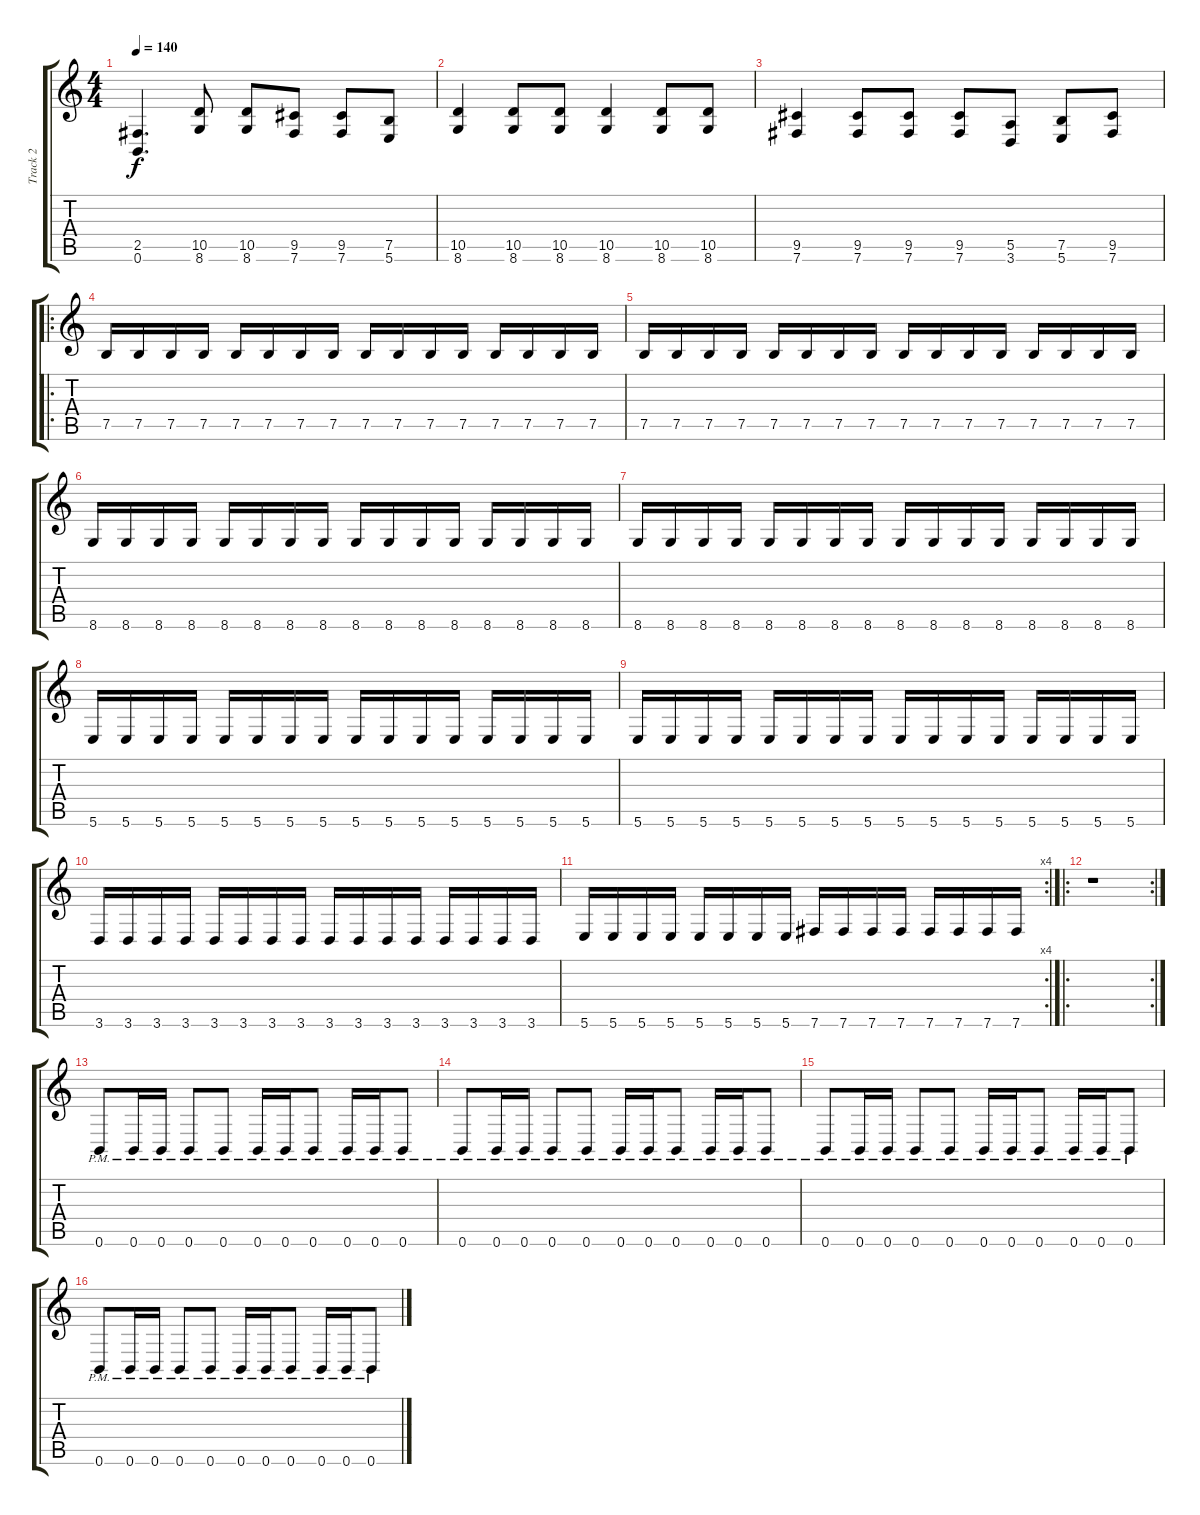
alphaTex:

\track ("Track 2" "Track 2") {instrument distortionguitar}
\staff {score tabs}
\tuning (B3 Gb3 D3 A2 E2 B1) {hide}
\ts (4 4)
\tempo 140
\clef g2
\ks c
(2.5 0.6).4{d dy f} (10.5 8.6).8 (10.5 8.6).8 (9.5 7.6).8 (9.5 7.6).8 (7.5 5.6).8 |
(10.5 8.6).4 (10.5 8.6).8 (10.5 8.6).8 (10.5 8.6).4 (10.5 8.6).8 (10.5 8.6).8 |
(9.5 7.6).4 (9.5 7.6).8 (9.5 7.6).8 (9.5 7.6).8 (5.5 3.6).8 (7.5 5.6).8 (9.5 7.6).8 |
\ro
7.5.16 7.5.16 7.5.16 7.5.16 7.5.16 7.5.16 7.5.16 7.5.16 7.5.16 7.5.16 7.5.16 7.5.16 7.5.16 7.5.16 7.5.16 7.5.16 |
7.5.16 7.5.16 7.5.16 7.5.16 7.5.16 7.5.16 7.5.16 7.5.16 7.5.16 7.5.16 7.5.16 7.5.16 7.5.16 7.5.16 7.5.16 7.5.16 |
8.6.16 8.6.16 8.6.16 8.6.16 8.6.16 8.6.16 8.6.16 8.6.16 8.6.16 8.6.16 8.6.16 8.6.16 8.6.16 8.6.16 8.6.16 8.6.16 |
8.6.16 8.6.16 8.6.16 8.6.16 8.6.16 8.6.16 8.6.16 8.6.16 8.6.16 8.6.16 8.6.16 8.6.16 8.6.16 8.6.16 8.6.16 8.6.16 |
5.6.16 5.6.16 5.6.16 5.6.16 5.6.16 5.6.16 5.6.16 5.6.16 5.6.16 5.6.16 5.6.16 5.6.16 5.6.16 5.6.16 5.6.16 5.6.16 |
5.6.16 5.6.16 5.6.16 5.6.16 5.6.16 5.6.16 5.6.16 5.6.16 5.6.16 5.6.16 5.6.16 5.6.16 5.6.16 5.6.16 5.6.16 5.6.16 |
3.6.16 3.6.16 3.6.16 3.6.16 3.6.16 3.6.16 3.6.16 3.6.16 3.6.16 3.6.16 3.6.16 3.6.16 3.6.16 3.6.16 3.6.16 3.6.16 |
\rc 4
5.6.16 5.6.16 5.6.16 5.6.16 5.6.16 5.6.16 5.6.16 5.6.16 7.6.16 7.6.16 7.6.16 7.6.16 7.6.16 7.6.16 7.6.16 7.6.16 |
\ro
\rc 2
r.1 |
0.6{pm}.8 0.6{pm}.16 0.6{pm}.16 0.6{pm}.8 0.6{pm}.8 0.6{pm}.16 0.6{pm}.16 0.6{pm}.8 0.6{pm}.16 0.6{pm}.16 0.6{pm}.8 |
0.6{pm}.8 0.6{pm}.16 0.6{pm}.16 0.6{pm}.8 0.6{pm}.8 0.6{pm}.16 0.6{pm}.16 0.6{pm}.8 0.6{pm}.16 0.6{pm}.16 0.6{pm}.8 |
0.6{pm}.8 0.6{pm}.16 0.6{pm}.16 0.6{pm}.8 0.6{pm}.8 0.6{pm}.16 0.6{pm}.16 0.6{pm}.8 0.6{pm}.16 0.6{pm}.16 0.6{pm}.8 |
0.6{pm}.8 0.6{pm}.16 0.6{pm}.16 0.6{pm}.8 0.6{pm}.8 0.6{pm}.16 0.6{pm}.16 0.6{pm}.8 0.6{pm}.16 0.6{pm}.16 0.6{pm}.8
